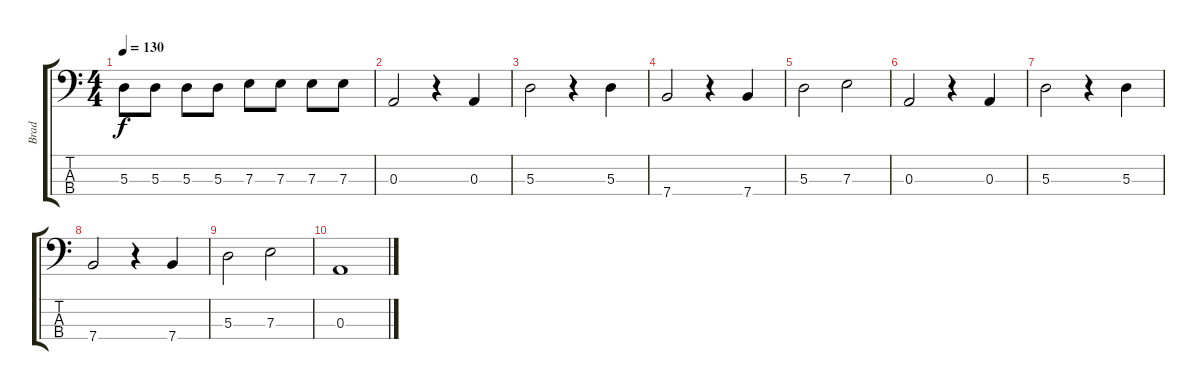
\track ("Brad" "Brad") {instrument electricbassfinger}
\staff {score tabs}
\tuning (G2 D2 A1 E1) {hide}
\ts (4 4)
\tempo 130
\clef f4
\ks c
5.3.8{dy f} 5.3.8 5.3.8 5.3.8 7.3.8 7.3.8 7.3.8 7.3.8 |
0.3.2 r.4 0.3.4 |
5.3.2 r.4 5.3.4 |
7.4.2 r.4 7.4.4 |
5.3.2 7.3.2 |
0.3.2 r.4 0.3.4 |
5.3.2 r.4 5.3.4 |
7.4.2 r.4 7.4.4 |
5.3.2 7.3.2 |
0.3.1
